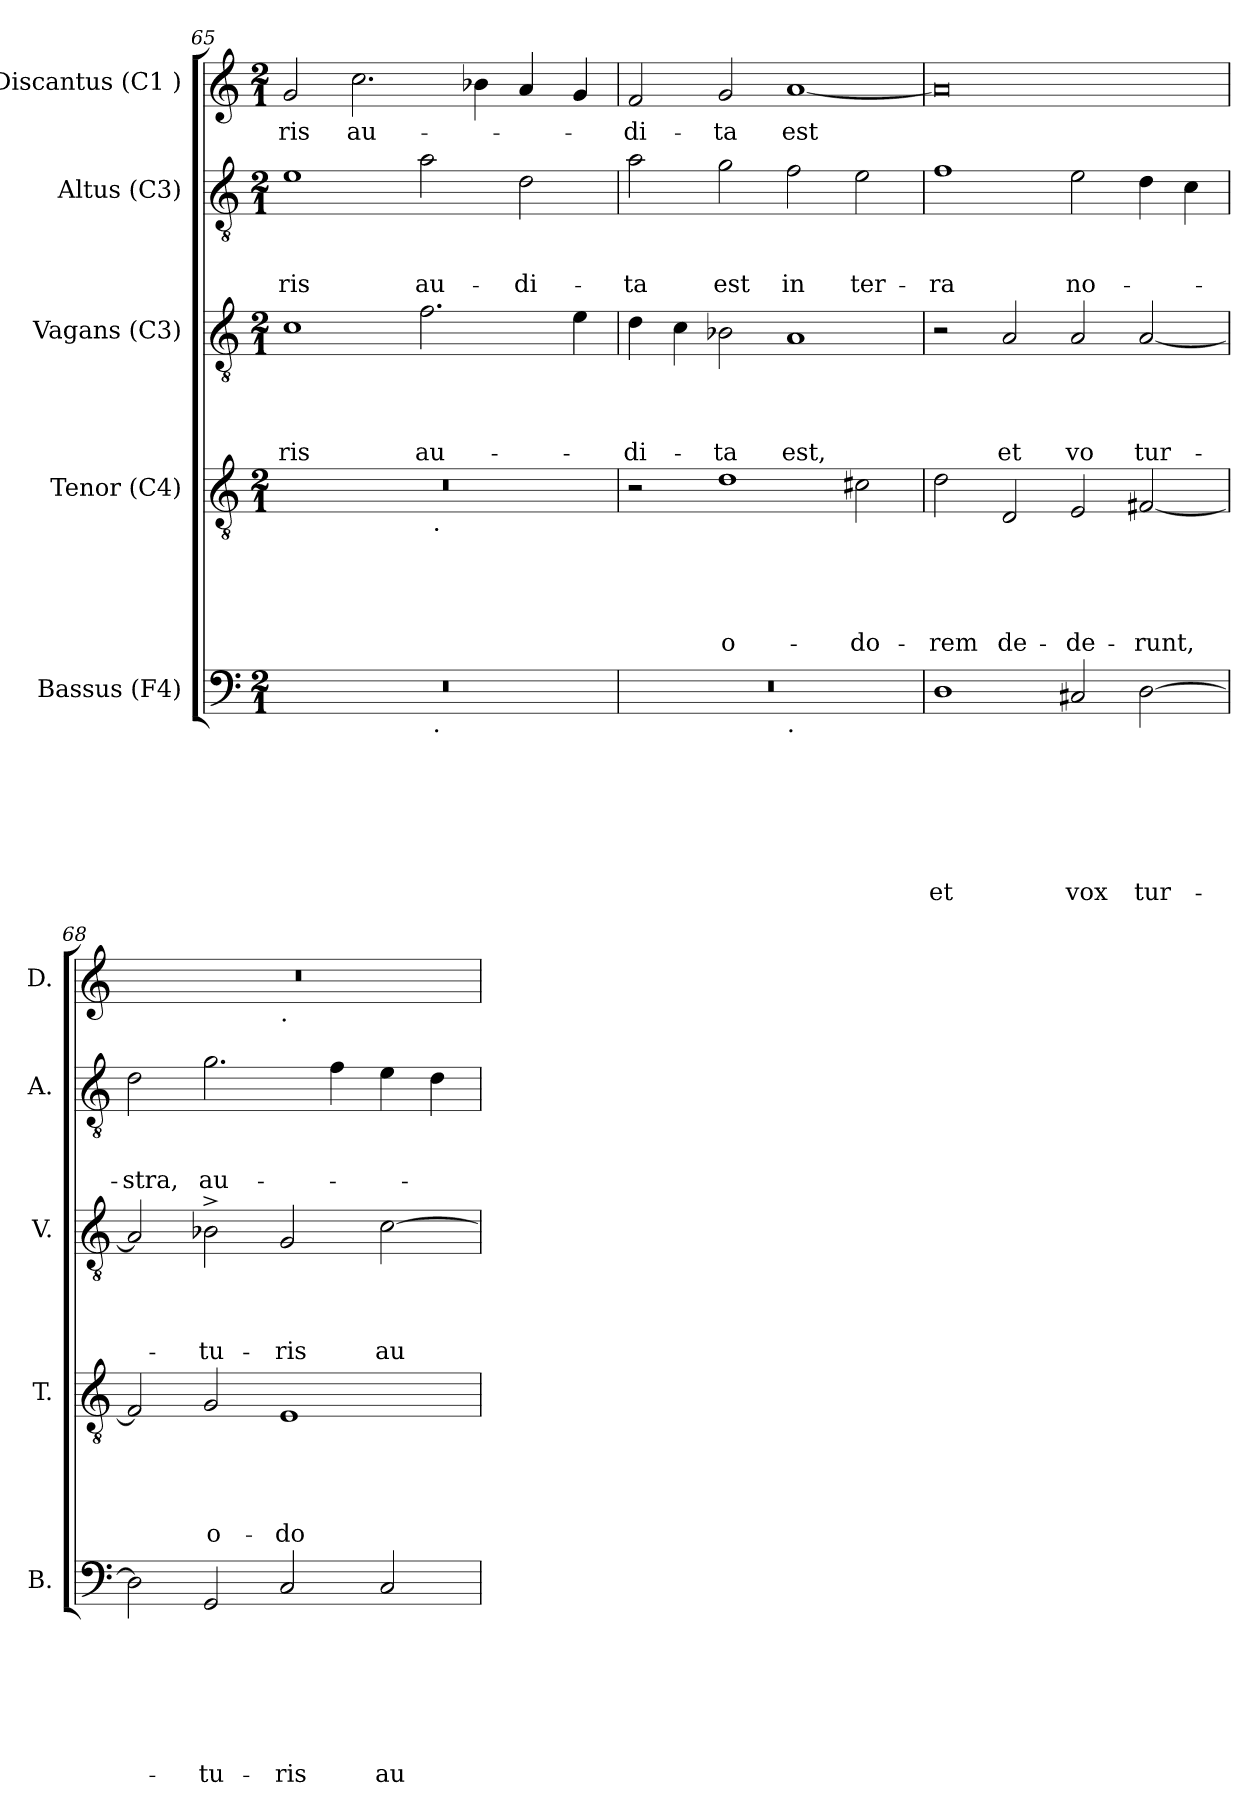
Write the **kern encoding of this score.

**kern	**text	**text	**text	**text	**text	**text	**text	**kern	**text	**text	**text	**text	**text	**kern	**text	**text	**text	**text	**kern	**text	**text	**text	**kern	**text
*part5	*part5	*part5	*part5	*part5	*part5	*part5	*part5	*part4	*part4	*part4	*part4	*part4	*part4	*part3	*part3	*part3	*part3	*part3	*part2	*part2	*part2	*part2	*part1	*part1
*staff5	*staff5	*staff5	*staff5	*staff5	*staff5	*staff5	*staff5	*staff4	*staff4	*staff4	*staff4	*staff4	*staff4	*staff3	*staff3	*staff3	*staff3	*staff3	*staff2	*staff2	*staff2	*staff2	*staff1	*staff1
*I"Bassus (F4)	*	*	*	*	*	*	*	*I"Tenor (C4)	*	*	*	*	*	*I"Vagans (C3)	*	*	*	*	*I"Altus (C3)	*	*	*	*I"Discantus (C1 )	*
*I'B.	*	*	*	*	*	*	*	*I'T.	*	*	*	*	*	*I'V.	*	*	*	*	*I'A.	*	*	*	*I'D.	*
!!LO:PB:g=z
*clefF4	*	*	*	*	*	*	*	*clefGv2	*	*	*	*	*	*clefGv2	*	*	*	*	*clefGv2	*	*	*	*clefG2	*
*k[]	*	*	*	*	*	*	*	*k[]	*	*	*	*	*	*k[]	*	*	*	*	*k[]	*	*	*	*k[]	*
*C:	*	*	*	*	*	*	*	*C:	*	*	*	*	*	*C:	*	*	*	*	*C:	*	*	*	*C:	*
*M2/1	*	*	*	*	*	*	*	*M2/1	*	*	*	*	*	*M2/1	*	*	*	*	*M2/1	*	*	*	*M2/1	*
=65	=65	=65	=65	=65	=65	=65	=65	=65	=65	=65	=65	=65	=65	=65	=65	=65	=65	=65	=65	=65	=65	=65	=65	=65
!	!	!	!	!	!	!	!	!	!	!	!	!	!	!	!	!	!	!LO:LY:b	!	!	!	!LO:LY:b	!	!LO:LY:b
*^	*	*	*	*	*	*	*	*^	*	*	*	*	*	*	*	*	*	*	*	*	*	*	*	*
0r	1ryy	.	.	.	.	.	.	.	0r	1ryy	.	.	.	.	.	1c	.	.	.	-ris	1e	.	.	-ris	2g/	-ris
!	!	!	!	!	!	!	!	!	!	!	!	!	!	!	!	!	!	!	!	!	!	!	!	!	!	!LO:LY:b
.	.	.	.	.	.	.	.	.	.	.	.	.	.	.	.	.	.	.	.	.	.	.	.	.	2.cc\	au-
!	!	!	!	!	!	!	!	!	!	!	!	!	!	!	!	!	!	!	!	!LO:LY:b	!	!	!	!LO:LY:b	!	!
.	32ryy	.	.	.	.	.	.	.	.	32ryy	.	.	.	.	.	2.f\	.	.	.	au-	2a\	.	.	au-	.	.
!	!	!	!	!	!	!	!	!	!	!LO:TX:b:t=.	!	!	!	!	!	!	!	!	!	!	!	!	!	!	!	!
!	!LO:TX:b:t=.	!	!	!	!	!	!	!	!	!	!	!	!	!	!	!	!	!	!	!	!	!	!	!	!	!
.	2ryy	.	.	.	.	.	.	.	.	2ryy	.	.	.	.	.	.	.	.	.	.	.	.	.	.	.	.
.	.	.	.	.	.	.	.	.	.	.	.	.	.	.	.	.	.	.	.	.	.	.	.	.	4b-\	.
!	!	!	!	!	!	!	!	!	!	!	!	!	!	!	!	!	!	!	!	!	!	!	!	!LO:LY:b	!	!
.	.	.	.	.	.	.	.	.	.	.	.	.	.	.	.	.	.	.	.	.	2d\	.	.	-di-	4a/	.
.	4...ryy	.	.	.	.	.	.	.	.	4...ryy	.	.	.	.	.	.	.	.	.	.	.	.	.	.	.	.
.	.	.	.	.	.	.	.	.	.	.	.	.	.	.	.	4e\	.	.	.	.	.	.	.	.	4g/	.
=66	=66	=66	=66	=66	=66	=66	=66	=66	=66	=66	=66	=66	=66	=66	=66	=66	=66	=66	=66	=66	=66	=66	=66	=66	=66	=66
!	!	!	!	!	!	!	!	!	!	!	!	!	!	!	!	!	!	!	!	!LO:LY:b	!	!	!	!LO:LY:b	!	!LO:LY:b
*	*	*	*	*	*	*	*	*	*v	*v	*	*	*	*	*	*	*	*	*	*	*	*	*	*	*	*
0r	1ryy	.	.	.	.	.	.	.	2r	.	.	.	.	.	4d\	.	.	.	-di-	2a\	.	.	-ta	2f/	-di-
.	.	.	.	.	.	.	.	.	.	.	.	.	.	.	4c\	.	.	.	.	.	.	.	.	.	.
!	!	!	!	!	!	!	!	!	!	!	!	!	!	!LO:LY:b:rj	!	!	!	!	!LO:LY:b	!	!	!	!LO:LY:b	!	!LO:LY:b
.	.	.	.	.	.	.	.	.	1d	.	.	.	.	o-	2B-X\	.	.	.	-ta	2g\	.	.	est	2g/	-ta
!	!LO:TX:b:t=.	!	!	!	!	!	!	!	!	!	!	!	!	!	!	!	!	!	!	!	!	!	!	!	!
!	!	!	!	!	!	!	!	!	!	!	!	!	!	!	!	!	!	!	!LO:LY:b	!	!	!	!LO:LY:b	!	!LO:LY:b
.	1ryy	.	.	.	.	.	.	.	.	.	.	.	.	.	1A	.	.	.	est,	2f\	.	.	in	[<1a	est
!	!	!	!	!	!	!	!	!	!	!	!	!	!	!LO:LY:b	!	!	!	!	!	!	!	!	!LO:LY:b	!	!
.	.	.	.	.	.	.	.	.	2c#X\	.	.	.	.	-do-	.	.	.	.	.	2e\	.	.	ter-	.	.
=67	=67	=67	=67	=67	=67	=67	=67	=67	=67	=67	=67	=67	=67	=67	=67	=67	=67	=67	=67	=67	=67	=67	=67	=67	=67
!	!	!	!	!	!	!	!	!LO:LY:b	!	!	!	!	!	!LO:LY:b	!	!	!	!	!	!	!	!	!LO:LY:b	!	!
*v	*v	*	*	*	*	*	*	*	*	*	*	*	*	*	*	*	*	*	*	*	*	*	*	*	*
1D	.	.	.	.	.	.	et	2d\	.	.	.	.	-rem	2r	.	.	.	.	1f	.	.	-ra	0a]	.
!	!	!	!	!	!	!	!	!	!	!	!	!	!LO:LY:b	!	!	!	!	!LO:LY:b	!	!	!	!	!	!
.	.	.	.	.	.	.	.	2D/	.	.	.	.	de-	2A/	.	.	.	et	.	.	.	.	.	.
!	!	!	!	!	!	!	!LO:LY:b	!	!	!	!	!	!LO:LY:b	!	!	!	!	!LO:LY:b	!	!	!	!LO:LY:b	!	!
2C#X/	.	.	.	.	.	.	vox	2E/	.	.	.	.	-de-	2A/	.	.	.	vo	2e\	.	.	no-	.	.
!	!	!	!	!	!	!	!LO:LY:b	!	!	!	!	!	!LO:LY:b	!	!	!	!	!LO:LY:b	!	!	!	!	!	!
[>2D\	.	.	.	.	.	.	tur-	[<2F#X/	.	.	.	.	-runt,	[<2A/	.	.	.	tur-	4d\	.	.	.	.	.
.	.	.	.	.	.	.	.	.	.	.	.	.	.	.	.	.	.	.	4c\	.	.	.	.	.
=68	=68	=68	=68	=68	=68	=68	=68	=68	=68	=68	=68	=68	=68	=68	=68	=68	=68	=68	=68	=68	=68	=68	=68	=68
!	!	!	!	!	!	!	!	!	!	!	!	!	!	!	!	!	!	!	!	!	!	!LO:LY:b	!	!
*	*	*	*	*	*	*	*	*	*	*	*	*	*	*	*	*	*	*	*	*	*	*	*^	*
2D\]	.	.	.	.	.	.	.	2F#/]	.	.	.	.	.	2A/]	.	.	.	.	2d\	.	.	-stra,	0r	1ryy	.
!	!	!	!	!	!	!	!LO:LY:b	!	!	!	!	!	!LO:LY:b	!	!	!	!	!LO:LY:b	!	!	!	!LO:LY:b	!	!	!
2GG/	.	.	.	.	.	.	-tu-	2G/	.	.	.	.	o-	2B-X^>\	.	.	.	-tu-	2.g\	.	.	au-	.	.	.
!	!	!	!	!	!	!	!	!	!	!	!	!	!	!	!	!	!	!	!	!	!	!	!	!LO:TX:b:t=.	!
!	!	!	!	!	!	!	!LO:LY:b	!	!	!	!	!	!LO:LY:b	!	!	!	!	!LO:LY:b	!	!	!	!	!	!	!
2C/	.	.	.	.	.	.	-ris	1E	.	.	.	.	-do-	2G/	.	.	.	-ris	.	.	.	.	.	1ryy	.
.	.	.	.	.	.	.	.	.	.	.	.	.	.	.	.	.	.	.	4f\	.	.	.	.	.	.
!	!	!	!	!	!	!	!LO:LY:b	!	!	!	!	!	!	!	!	!	!	!LO:LY:b	!	!	!	!	!	!	!
2C/	.	.	.	.	.	.	au	.	.	.	.	.	.	[<2c\	.	.	.	au-	4e\	.	.	.	.	.	.
.	.	.	.	.	.	.	.	.	.	.	.	.	.	.	.	.	.	.	4d\	.	.	.	.	.	.
*	*	*	*	*	*	*	*	*	*	*	*	*	*	*	*	*	*	*	*	*	*	*	*v	*v	*
=	=	=	=	=	=	=	=	=	=	=	=	=	=	=	=	=	=	=	=	=	=	=	=	=
*-	*-	*-	*-	*-	*-	*-	*-	*-	*-	*-	*-	*-	*-	*-	*-	*-	*-	*-	*-	*-	*-	*-	*-	*-
